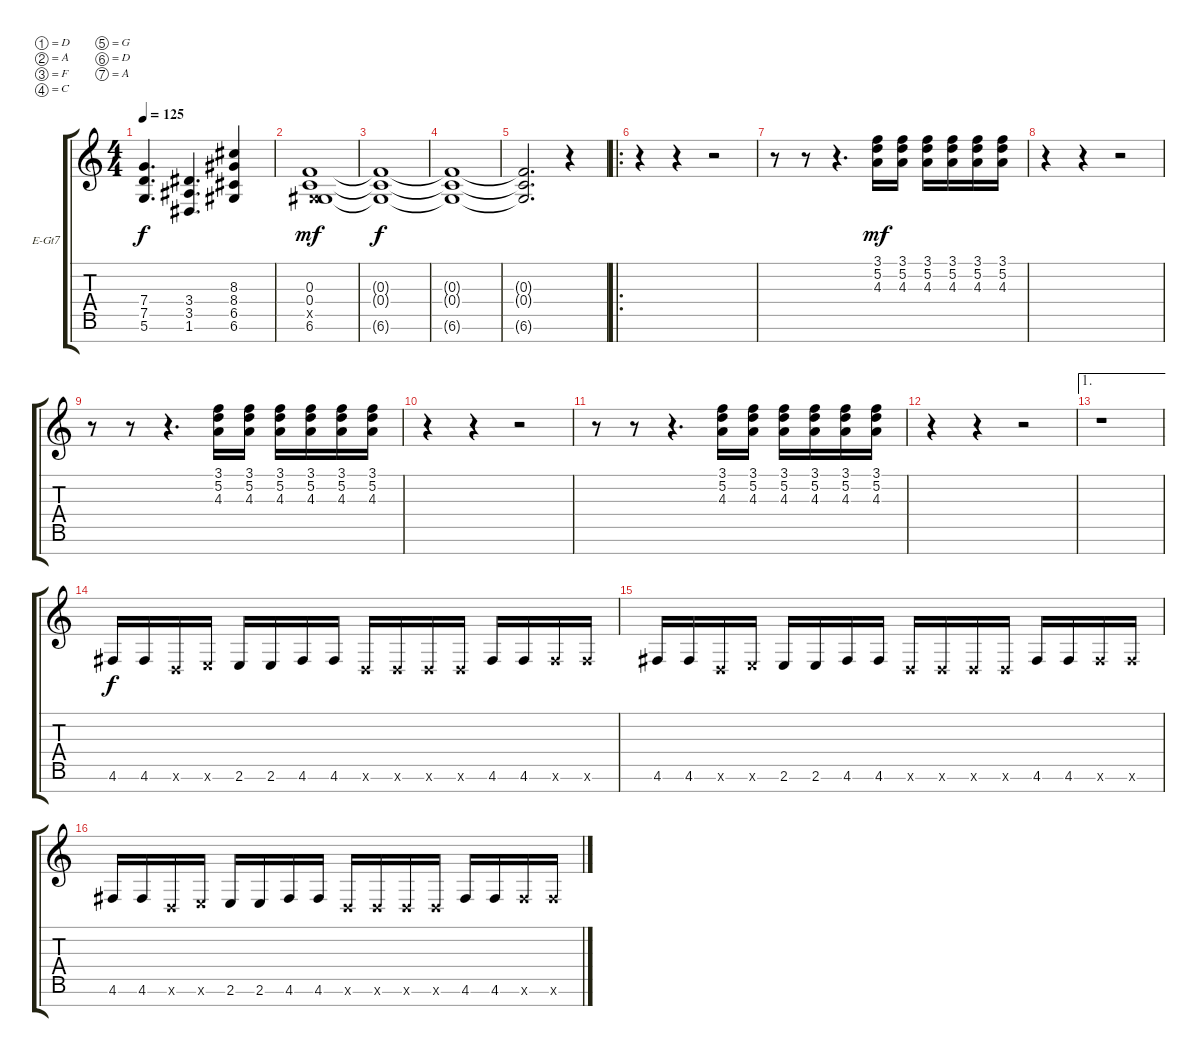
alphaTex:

\bracketExtendMode groupsimilarinstruments
\firstSystemTrackNameOrientation horizontal
\otherSystemsTrackNameOrientation horizontal
\track ("Munky" "E-Gt7") {instrument distortionguitar}
\staff {score tabs}
\tuning (D4 A3 F3 C3 G2 D2 A1)
\ts (4 4)
\tempo 125
\clef g2
\ks c
(7.4 7.5 5.6).4{d dy f} (3.4 3.5 1.6).4{d} (8.3 8.4 6.5 6.6).4 |
(0.3 0.4 0.5{x} 6.6).1{dy mf} |
(0.3{t} 0.4{t} 6.6{t}).1{dy f} |
(0.3{t} 0.4{t} 6.6{t}).1 |
(0.3{t} 0.4{t} 6.6{t}).2{d} r.4 |
\ro
r.4 r.4 r.2 |
r.8 r.8 r.4{d} (3.1 5.2 4.3).16{dy mf} (3.1 5.2 4.3).16 (3.1 5.2 4.3).16 (3.1 5.2 4.3).16 (3.1 5.2 4.3).16 (3.1 5.2 4.3).16 |
r.4 r.4 r.2 |
r.8 r.8 r.4{d} (3.1 5.2 4.3).16 (3.1 5.2 4.3).16 (3.1 5.2 4.3).16 (3.1 5.2 4.3).16 (3.1 5.2 4.3).16 (3.1 5.2 4.3).16 |
r.4 r.4 r.2 |
r.8 r.8 r.4{d} (3.1 5.2 4.3).16 (3.1 5.2 4.3).16 (3.1 5.2 4.3).16 (3.1 5.2 4.3).16 (3.1 5.2 4.3).16 (3.1 5.2 4.3).16 |
r.4 r.4 r.2 |
\ae 1
r.1 |
4.6.16{dy f} 4.6.16 0.6{x}.16 2.6{x}.16 2.6.16 2.6.16 4.6.16 4.6.16 0.6{x}.16 0.6{x}.16 0.6{x}.16 0.6{x}.16 4.6.16 4.6.16 4.6{x}.16 4.6{x}.16 |
4.6.16 4.6.16 0.6{x}.16 2.6{x}.16 2.6.16 2.6.16 4.6.16 4.6.16 0.6{x}.16 0.6{x}.16 0.6{x}.16 0.6{x}.16 4.6.16 4.6.16 4.6{x}.16 4.6{x}.16 |
4.6.16 4.6.16 0.6{x}.16 2.6{x}.16 2.6.16 2.6.16 4.6.16 4.6.16 0.6{x}.16 0.6{x}.16 0.6{x}.16 0.6{x}.16 4.6.16 4.6.16 4.6{x}.16 4.6{x}.16
